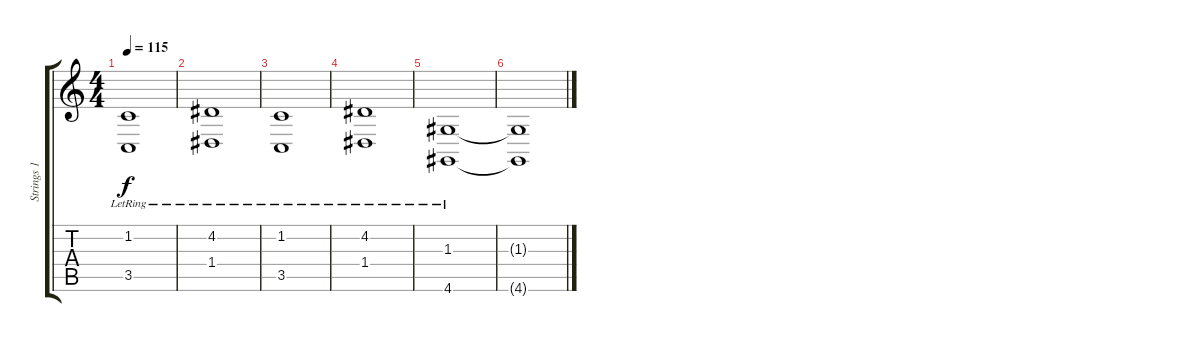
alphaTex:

\track ("Strings 1" "Strings 1") {instrument stringensemble1}
\staff {score tabs}
\tuning (E4 B3 G3 D3 A2 E2) {hide}
\ts (4 4)
\tempo 115
\clef g2
\ks c
(1.2{lr} 3.5{lr}).1{dy f} |
(4.2{lr} 1.4{lr}).1 |
(1.2{lr} 3.5{lr}).1 |
(4.2{lr} 1.4{lr}).1 |
(1.3{lr} 4.6{lr}).1 |
(1.3{t} 4.6{t}).1
